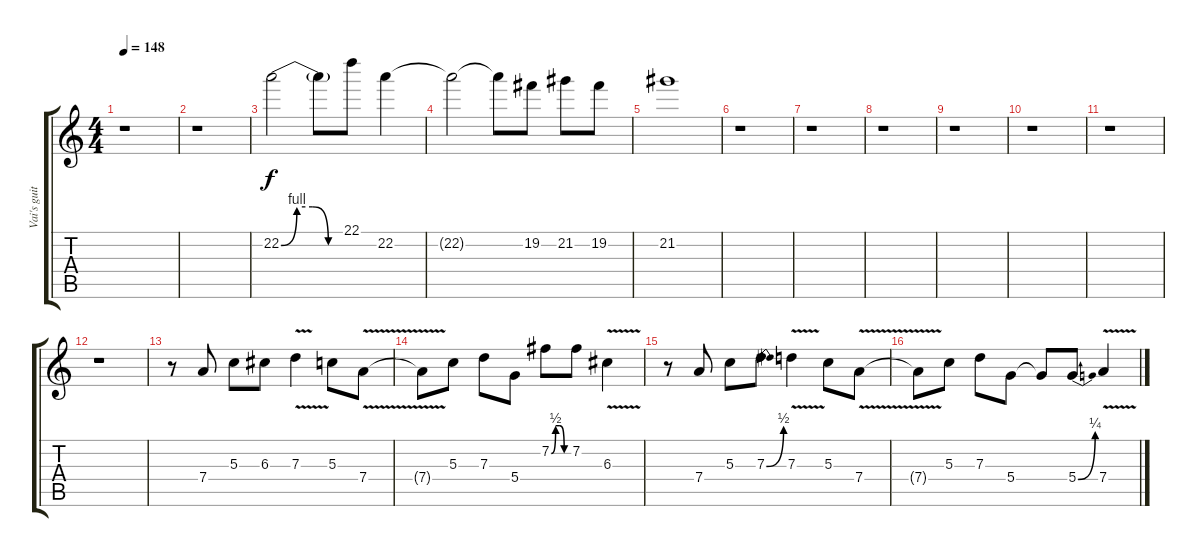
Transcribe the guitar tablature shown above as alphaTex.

\track ("Vai's guitar 2" "Vai's guit") {instrument distortionguitar}
\staff {score tabs}
\tuning (E4 B3 G3 D3 A2 E2) {hide}
\ts (4 4)
\tempo 148
\clef g2
\ks c
r.1{dy f} |
r.1 |
22.2{be (custom 0 0 15 4 30 4 45 0 60 0)}.2 22.2{t}.8 22.1.8 22.2.4 |
22.2{t}.2 22.2{t}.8 19.2.8 21.2.8 19.2.8 |
21.2.1 |
r.1 |
r.1 |
r.1 |
r.1 |
r.1 |
r.1 |
r.1 |
r.8 7.4.8 5.3.8 6.3.8 7.3{v}.4 5.3.8 7.4{v}.8 |
7.4{t}.8 5.3.8 7.3.8 5.4.8 7.2{be (custom 0 0 15 2 30 2 45 0 60 0)}.8 7.2.8 6.3{v}.4 |
r.8 7.4.8 5.3.8 7.3{be (bend 0 0 60 2)}.8 7.3{v}.4 5.3.8 7.4{v}.8 |
7.4{t}.8 5.3.8 7.3.8 5.4.8 5.4{t}.8 5.4{be (bend 0 0 60 1)}.8 7.4{v}.4
